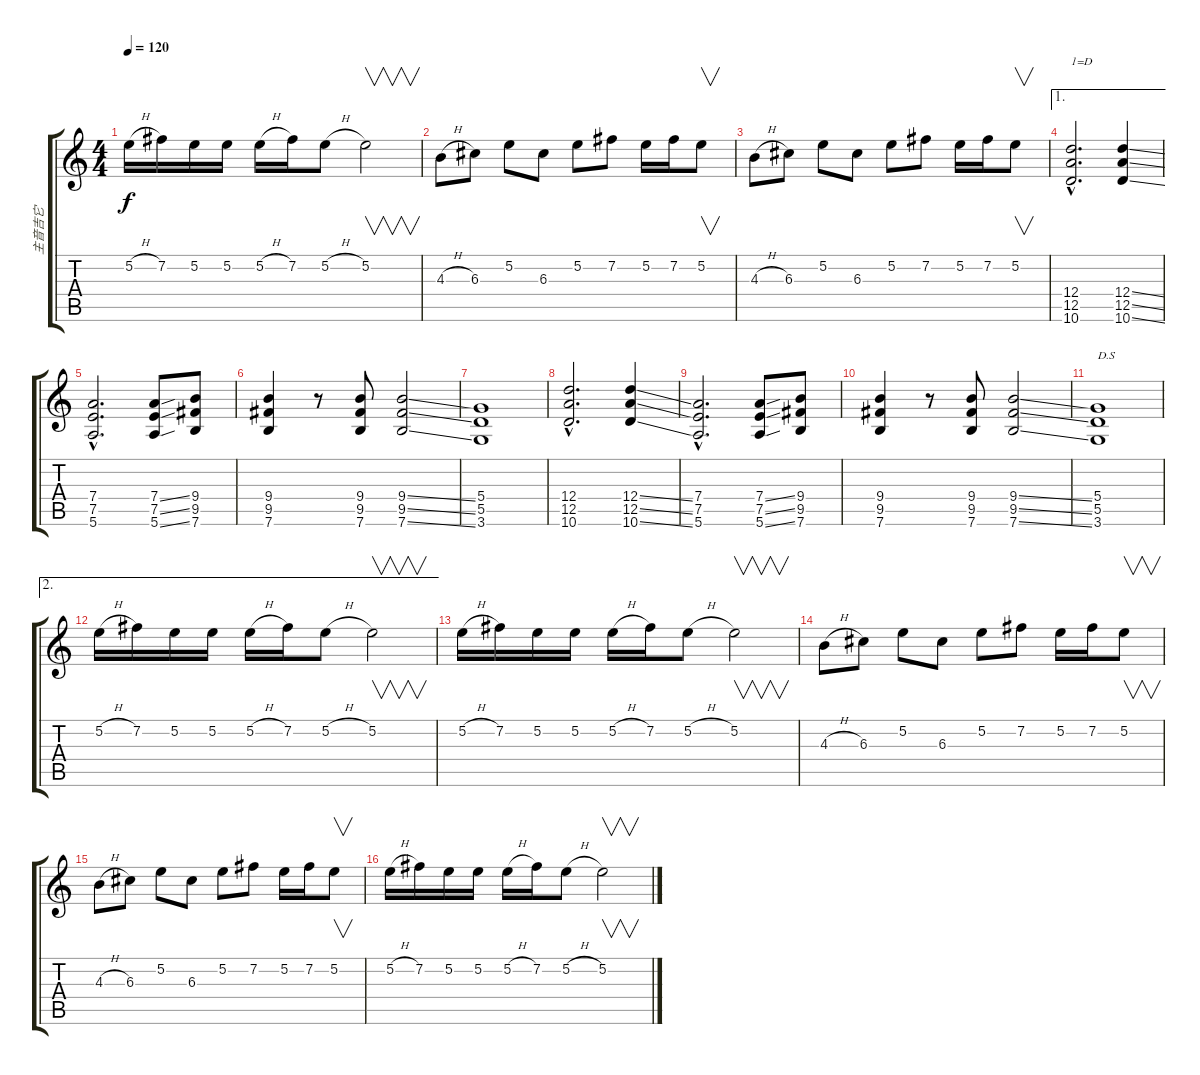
\track ("主音吉它" "主音吉它") {instrument overdrivenguitar}
\staff {score tabs}
\tuning (E4 B3 G3 D3 A2 E2) {hide}
\ts (4 4)
\tempo 120
\clef g2
\ks c
5.2{h}.16{dy f} 7.2.16 5.2.16 5.2.16 5.2{h}.16 7.2.16 5.2{h}.8 5.2.2{v} |
4.3{h}.8 6.3.8 5.2.8 6.3.8 5.2.8 7.2.8 5.2.16 7.2.16 5.2.8{v} |
4.3{h}.8 6.3.8 5.2.8 6.3.8 5.2.8 7.2.8 5.2.16 7.2.16 5.2.8{v} |
\ae 1
(12.4{hac} 12.5{hac} 10.6{hac}).2{d txt "1=D"} (12.4{ss} 12.5{ss} 10.6{ss}).4 |
(7.4{hac} 7.5{hac} 5.6{hac}).2{d} (7.4{ss} 7.5{ss} 5.6{ss}).8 (9.4 9.5 7.6).8 |
(9.4 9.5 7.6).4 r.8 (9.4 9.5 7.6).8 (9.4{ss} 9.5{ss} 7.6{ss}).2 |
(5.4 5.5 3.6).1 |
(12.4{hac} 12.5{hac} 10.6{hac}).2{d} (12.4{ss} 12.5{ss} 10.6{ss}).4 |
(7.4{hac} 7.5{hac} 5.6{hac}).2{d} (7.4{ss} 7.5{ss} 5.6{ss}).8 (9.4 9.5 7.6).8 |
(9.4 9.5 7.6).4 r.8 (9.4 9.5 7.6).8 (9.4{ss} 9.5{ss} 7.6{ss}).2 |
(5.4 5.5 3.6).1{txt "D.S"} |
\ae 2
5.2{h}.16 7.2.16 5.2.16 5.2.16 5.2{h}.16 7.2.16 5.2{h}.8 5.2.2{v} |
5.2{h}.16 7.2.16 5.2.16 5.2.16 5.2{h}.16 7.2.16 5.2{h}.8 5.2.2{v} |
4.3{h}.8 6.3.8 5.2.8 6.3.8 5.2.8 7.2.8 5.2.16 7.2.16 5.2.8{v} |
4.3{h}.8 6.3.8 5.2.8 6.3.8 5.2.8 7.2.8 5.2.16 7.2.16 5.2.8{v} |
5.2{h}.16 7.2.16 5.2.16 5.2.16 5.2{h}.16 7.2.16 5.2{h}.8 5.2.2{v}
